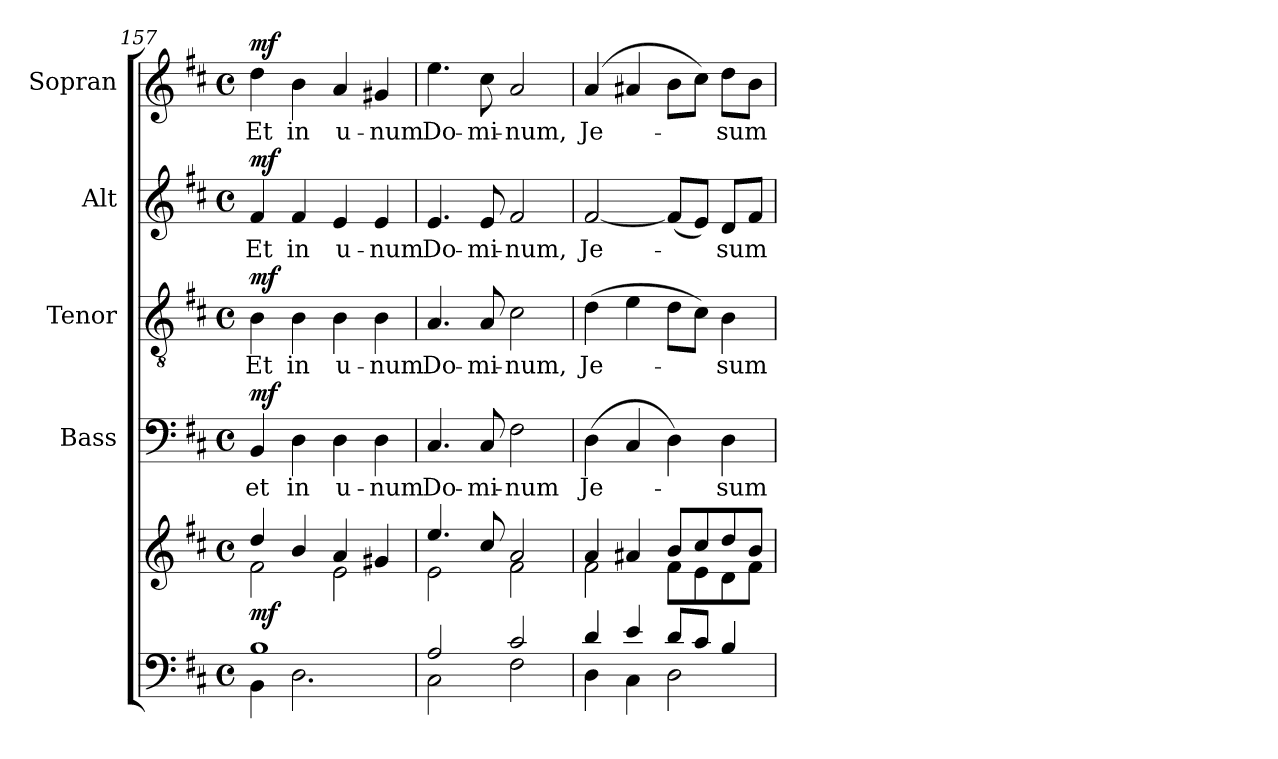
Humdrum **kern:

**kern	**kern	**dynam	**kern	**text	**dynam	**kern	**text	**dynam	**kern	**text	**dynam	**kern	**text	**dynam
*part5	*part5	*part5	*part4	*part4	*part4	*part3	*part3	*part3	*part2	*part2	*part2	*part1	*part1	*part1
*staff6	*staff5	*staff5/6	*staff4	*staff4	*staff4	*staff3	*staff3	*staff3	*staff2	*staff2	*staff2	*staff1	*staff1	*staff1
*	*	*	*I"Bass	*	*	*I"Tenor	*	*	*I"Alt	*	*	*I"Sopran	*	*
*	*	*	*I'B.	*	*	*I'T.	*	*	*I'A.	*	*	*I'S.	*	*
*clefF4	*clefG2	*	*clefF4	*	*	*clefGv2	*	*	*clefG2	*	*	*clefG2	*	*
*k[f#c#]	*k[f#c#]	*	*k[f#c#]	*	*	*k[f#c#]	*	*	*k[f#c#]	*	*	*k[f#c#]	*	*
*D:	*D:	*	*D:	*	*	*D:	*	*	*D:	*	*	*D:	*	*
*M4/4	*M4/4	*	*M4/4	*	*	*M4/4	*	*	*M4/4	*	*	*M4/4	*	*
*met(c)	*met(c)	*	*met(c)	*	*	*met(c)	*	*	*met(c)	*	*	*met(c)	*	*
=157	=157	=157	=157	=157	=157	=157	=157	=157	=157	=157	=157	=157	=157	=157
*^	*^	*	*	*	*	*	*	*	*	*	*	*	*	*
!	!	!	!	!LO:DY:b	!	!LO:LY:b	!LO:DY:a	!	!LO:LY:b	!LO:DY:a	!	!LO:LY:b	!LO:DY:a	!	!LO:LY:b	!LO:DY:a
1B	4BB\	4dd/	2f#\	mf	4BB/	et	mf	4B\	Et	mf	4f#/	Et	mf	4dd\	Et	mf
!	!	!	!	!	!	!LO:LY:b	!	!	!LO:LY:b	!	!	!LO:LY:b	!	!	!LO:LY:b	!
.	2.D\	4b/	.	.	4D\	in	.	4B\	in	.	4f#/	in	.	4b\	in	.
!	!	!	!	!	!	!LO:LY:b	!	!	!LO:LY:b	!	!	!LO:LY:b	!	!	!LO:LY:b	!
.	.	4a/	2e\	.	4D\	u-	.	4B\	u-	.	4e/	u-	.	4a/	u-	.
!	!	!	!	!	!	!LO:LY:b	!	!	!LO:LY:b	!	!	!LO:LY:b	!	!	!LO:LY:b	!
.	.	4g#X/	.	.	4D\	-num	.	4B\	-num	.	4e/	-num	.	4g#X/	-num	.
=158	=158	=158	=158	=158	=158	=158	=158	=158	=158	=158	=158	=158	=158	=158	=158	=158
!	!	!	!	!	!	!LO:LY:b	!	!	!LO:LY:b	!	!	!LO:LY:b	!	!	!LO:LY:b	!
2A/	2C#\	4.ee/	2e\	.	4.C#/	Do-	.	4.A/	Do-	.	4.e/	Do-	.	4.ee\	Do-	.
!	!	!	!	!	!	!LO:LY:b	!	!	!LO:LY:b	!	!	!LO:LY:b	!	!	!LO:LY:b	!
.	.	8cc#/	.	.	8C#/	-mi-	.	8A/	-mi-	.	8e/	-mi-	.	8cc#\	-mi-	.
!	!	!	!	!	!	!LO:LY:b	!	!	!LO:LY:b	!	!	!LO:LY:b	!	!	!LO:LY:b	!
2c#/	2F#\	2a/	2f#\	.	2F#\	-num	.	2c#\	-num,	.	2f#/	-num,	.	2a/	-num,	.
!!LO:LB:g=z
=159	=159	=159	=159	=159	=159	=159	=159	=159	=159	=159	=159	=159	=159	=159	=159	=159
!	!	!	!	!	!	!LO:LY:b	!	!	!LO:LY:b	!	!	!LO:LY:b	!	!	!LO:LY:b	!
4d/	4D\	4a/	2f#\	.	(>4D\	Je-	.	(>4d\	Je-	.	[2f#/	Je-	.	(4a/	Je-	.
4e/	4C#\	4a#X/	.	.	4C#/	.	.	4e\	.	.	.	.	.	4a#X/	.	.
8d/L	2D\	8b/L	8f#\L	.	4D\)	.	.	8d\L	.	.	(<8f#/L]	.	.	8b\L	.	.
8c#/J	.	8cc#/	8e\	.	.	.	.	8c#\J)	.	.	8e/J)	.	.	8cc#\J)	.	.
!	!	!	!	!	!	!LO:LY:b	!	!	!LO:LY:b	!	!	!LO:LY:b	!	!	!LO:LY:b	!
4B/	.	8dd/	8d\	.	4D\	-sum	.	4B\	-sum	.	8d/L	-sum	.	8dd\L	-sum	.
.	.	8b/J	8f#\J	.	.	.	.	.	.	.	8f#/J	.	.	8b\J	.	.
*v	*v	*	*	*	*	*	*	*	*	*	*	*	*	*	*	*
*	*v	*v	*	*	*	*	*	*	*	*	*	*	*	*	*
=	=	=	=	=	=	=	=	=	=	=	=	=	=	=
*-	*-	*-	*-	*-	*-	*-	*-	*-	*-	*-	*-	*-	*-	*-
